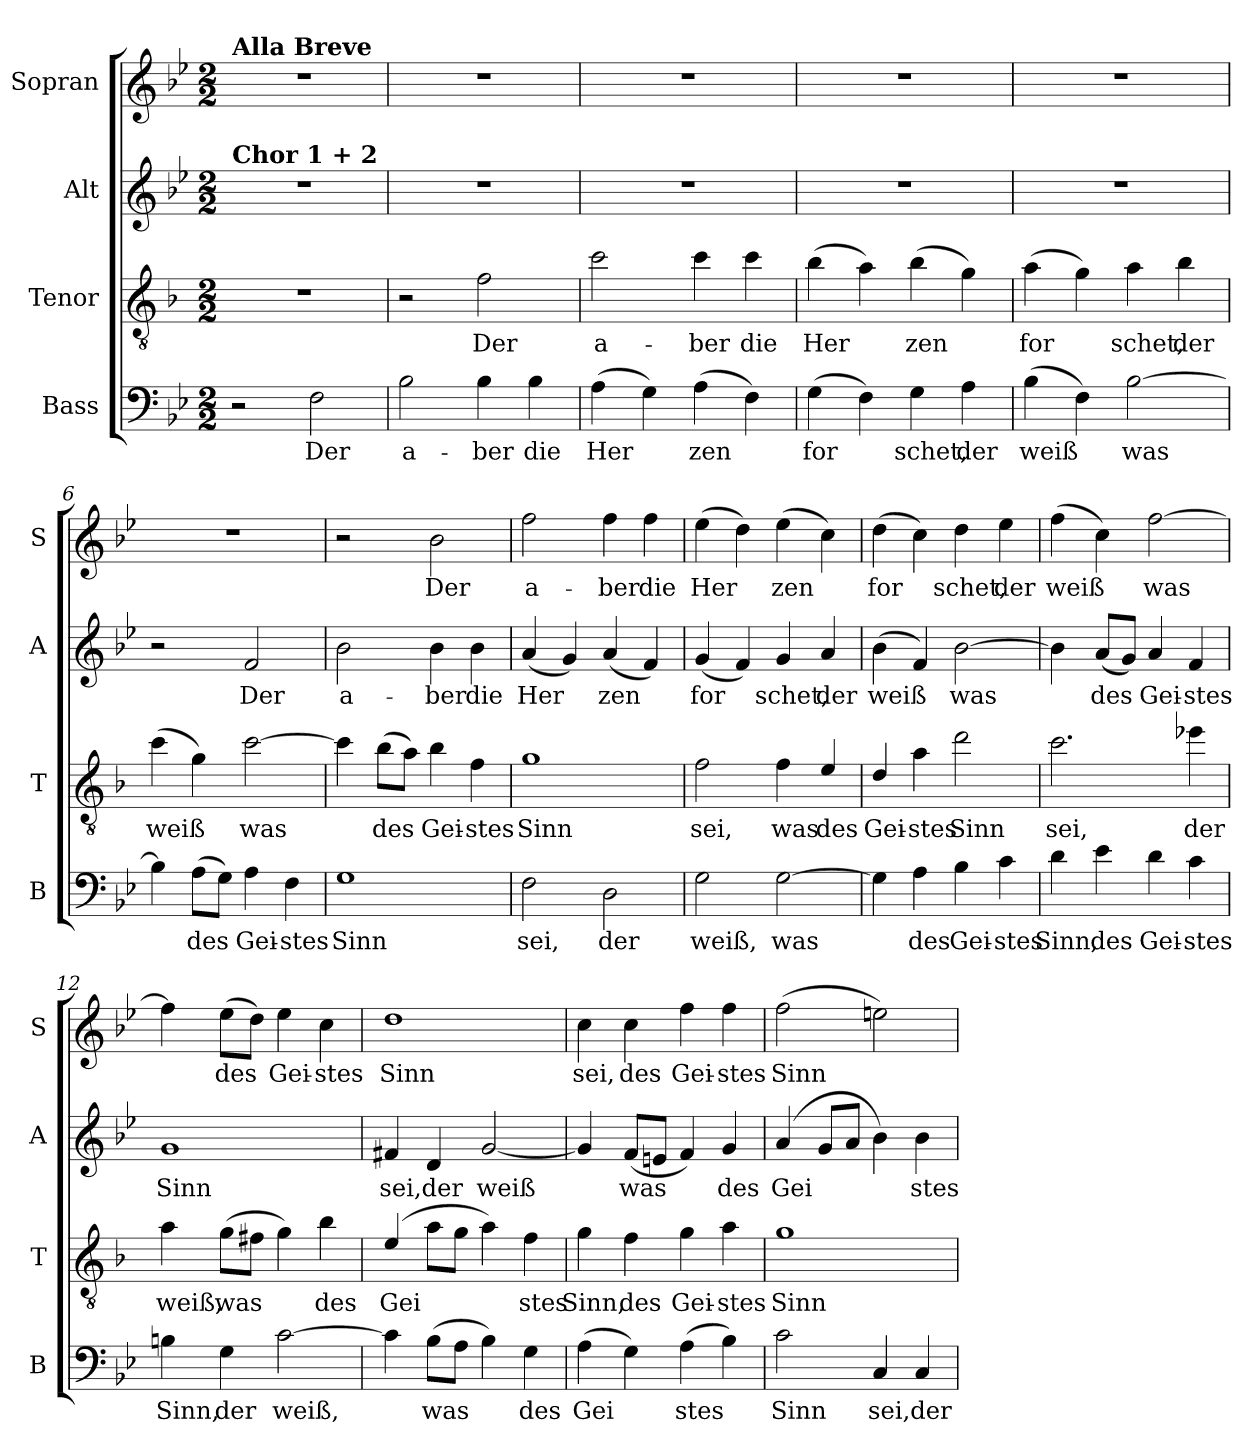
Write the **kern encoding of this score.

**kern	**text	**kern	**text	**kern	**text	**kern	**text
*part4	*part4	*part3	*part3	*part2	*part2	*part1	*part1
*staff4	*staff4	*staff3	*staff3	*staff2	*staff2	*staff1	*staff1
*I"Bass	*	*I"Tenor	*	*I"Alt	*	*I"Sopran	*
*I'B	*	*I'T	*	*I'A	*	*I'S	*
*clefF4	*	*clefGv2	*	*clefG2	*	*clefG2	*
*	*	*ITrd4c7	*	*	*	*	*
*k[b-e-]	*	*k[b-e-]	*	*k[b-e-]	*	*k[b-e-]	*
*M2/2	*	*M2/2	*	*M2/2	*	*M2/2	*
=1	=1	=1	=1	=1	=1	=1	=1
!	!	!	!	!	!	!LO:TX:a:B:t=Alla Breve	!
!	!	!	!	!LO:TX:a:B:t=Chor  1 + 2	!	!	!
2r	.	1r	.	1r	.	1r	.
!	!LO:LY:b	!	!	!	!	!	!
2F\	Der	.	.	.	.	.	.
=2	=2	=2	=2	=2	=2	=2	=2
!	!LO:LY:b	!	!	!	!	!	!
2B-\	a-	2r	.	1r	.	1r	.
!	!LO:LY:b	!	!LO:LY:b	!	!	!	!
4B-\	ber	2B-\	Der	.	.	.	.
!	!LO:LY:b	!	!	!	!	!	!
4B-\	die	.	.	.	.	.	.
=3	=3	=3	=3	=3	=3	=3	=3
!	!LO:LY:b	!	!LO:LY:b	!	!	!	!
(4A\	Her	2f\	a-	1r	.	1r	.
4G\)	.	.	.	.	.	.	.
!	!LO:LY:b	!	!LO:LY:b	!	!	!	!
(4A\	zen	4f\	ber	.	.	.	.
!	!	!	!LO:LY:b	!	!	!	!
4F\)	.	4f\	die	.	.	.	.
=4	=4	=4	=4	=4	=4	=4	=4
!	!LO:LY:b	!	!LO:LY:b	!	!	!	!
(4G\	for	(4e-\	Her	1r	.	1r	.
4F\)	.	4d\)	.	.	.	.	.
!	!LO:LY:b	!	!LO:LY:b	!	!	!	!
4G\	schet,	(4e-\	zen	.	.	.	.
!	!LO:LY:b	!	!	!	!	!	!
4A\	der	4c\)	.	.	.	.	.
=5	=5	=5	=5	=5	=5	=5	=5
!	!LO:LY:b	!	!LO:LY:b	!	!	!	!
(4B-\	weiß	(4d\	for	1r	.	1r	.
4F\)	.	4c\)	.	.	.	.	.
!	!LO:LY:b	!	!LO:LY:b	!	!	!	!
[2B-\	was	4d\	schet,	.	.	.	.
!	!	!	!LO:LY:b	!	!	!	!
.	.	4e-\	der	.	.	.	.
!!LO:LB:g=z
=6	=6	=6	=6	=6	=6	=6	=6
!	!LO:LY:b	!	!LO:LY:b	!	!	!	!
4B-\]	_	(4f\	weiß	2r	.	1r	.
!	!LO:LY:b	!	!	!	!	!	!
(8A\L	des	4c\)	.	.	.	.	.
8G\J)	.	.	.	.	.	.	.
!	!LO:LY:b	!	!LO:LY:b	!	!LO:LY:b	!	!
4A\	Gei-	[2f\	was	2f/	Der	.	.
!	!LO:LY:b	!	!	!	!	!	!
4F\	stes	.	.	.	.	.	.
=7	=7	=7	=7	=7	=7	=7	=7
!	!LO:LY:b	!	!	!	!LO:LY:b	!	!
1G	Sinn	4f\]	.	2b-\	a-	2r	.
!	!	!	!LO:LY:b	!	!	!	!
.	.	(8e-\L	des	.	.	.	.
.	.	8d\J)	.	.	.	.	.
!	!	!	!LO:LY:b	!	!LO:LY:b	!	!LO:LY:b
.	.	4e-\	Gei-	4b-\	ber	2b-\	Der
!	!	!	!LO:LY:b	!	!LO:LY:b	!	!
.	.	4B-\	stes	4b-\	die	.	.
=8	=8	=8	=8	=8	=8	=8	=8
!	!LO:LY:b	!	!LO:LY:b	!	!LO:LY:b	!	!LO:LY:b
2F\	sei,	1c	Sinn	(4a/	Her	2ff\	a-
.	.	.	.	4g/)	.	.	.
!	!LO:LY:b	!	!	!	!LO:LY:b	!	!LO:LY:b
2D\	der	.	.	(4a/	zen	4ff\	ber
!	!	!	!	!	!	!	!LO:LY:b
.	.	.	.	4f/)	.	4ff\	die
=9	=9	=9	=9	=9	=9	=9	=9
!	!LO:LY:b	!	!LO:LY:b	!	!LO:LY:b	!	!LO:LY:b
2G\	weiß,	2B-\	sei,	(4g/	for	(4ee-\	Her
.	.	.	.	4f/)	.	4dd\)	.
!	!LO:LY:b	!	!LO:LY:b	!	!LO:LY:b	!	!LO:LY:b
[2G\	was	4B-\	was	4g/	schet,	(4ee-\	zen
!	!	!	!LO:LY:b	!	!LO:LY:b	!	!
.	.	4A/	des	4a/	der	4cc\)	.
=10	=10	=10	=10	=10	=10	=10	=10
!	!	!	!LO:LY:b	!	!LO:LY:b	!	!LO:LY:b
4G\]	.	4G/	Gei-	(4b-\	weiß	(4dd\	for
!	!LO:LY:b	!	!LO:LY:b	!	!	!	!
4A\	des	4d\	stes	4f/)	.	4cc\)	.
!	!LO:LY:b	!	!LO:LY:b	!	!LO:LY:b	!	!LO:LY:b
4B-\	Gei-	2g\	Sinn	[2b-\	was	4dd\	schet,
!	!LO:LY:b	!	!	!	!	!	!LO:LY:b
4c\	stes	.	.	.	.	4ee-\	der
!!LO:LB:g=z
=11	=11	=11	=11	=11	=11	=11	=11
!	!LO:LY:b	!	!LO:LY:b	!	!LO:LY:b	!	!LO:LY:b
4d\	Sinn,	2.f\	sei,	4b-\]	_	(4ff\	weiß
!	!LO:LY:b	!	!	!	!LO:LY:b	!	!
4e-\	des	.	.	(8a/L	des	4cc\)	.
.	.	.	.	8g/J)	.	.	.
!	!LO:LY:b	!	!	!	!LO:LY:b	!	!LO:LY:b
4d\	Gei-	.	.	4a/	Gei-	[2ff\	was
!	!LO:LY:b	!	!LO:LY:b	!	!LO:LY:b	!	!
4c\	stes	4a-X\	der	4f/	stes	.	.
=12	=12	=12	=12	=12	=12	=12	=12
!	!LO:LY:b	!	!LO:LY:b	!	!LO:LY:b	!	!
4Bn\	Sinn,	4d\	weiß,	1g	Sinn	4ff\]	.
!	!LO:LY:b	!	!LO:LY:b	!	!	!	!LO:LY:b
4G\	der	(8c\L	was	.	.	(8ee-\L	des
.	.	8Bn\J	.	.	.	8dd\J)	.
!	!LO:LY:b	!	!	!	!	!	!LO:LY:b
[2c\	weiß,	4c\)	.	.	.	4ee-\	Gei-
!	!	!	!LO:LY:b	!	!	!	!LO:LY:b
.	.	4e-\	des	.	.	4cc\	stes
=13	=13	=13	=13	=13	=13	=13	=13
!	!	!	!LO:LY:b	!	!LO:LY:b	!	!LO:LY:b
4c\]	.	(4A/	Gei	4f#X/	sei,	1dd	Sinn
!	!LO:LY:b	!	!	!	!LO:LY:b	!	!
(8B-\L	was	8d\L	.	4d/	der	.	.
8A\J	.	8c\J	.	.	.	.	.
!	!	!	!	!	!LO:LY:b	!	!
4B-\)	.	4d\)	.	[2g/	weiß	.	.
!	!LO:LY:b	!	!LO:LY:b	!	!	!	!
4G\	des	4B-\	stes	.	.	.	.
=14	=14	=14	=14	=14	=14	=14	=14
!	!LO:LY:b	!	!LO:LY:b	!	!	!	!LO:LY:b
(4A\	Gei	4c\	Sinn,	4g/]	.	4cc\	sei,
!	!	!	!LO:LY:b	!	!LO:LY:b	!	!LO:LY:b
4G\)	.	4B-\	des	(8f/L	was	4cc\	des
.	.	.	.	8en/J	.	.	.
!	!LO:LY:b	!	!LO:LY:b	!	!	!	!LO:LY:b
(4A\	stes	4c\	Gei-	4f/)	.	4ff\	Gei-
!	!	!	!LO:LY:b	!	!LO:LY:b	!	!LO:LY:b
4B-\)	.	4d\	stes	4g/	des	4ff\	stes
=15	=15	=15	=15	=15	=15	=15	=15
!	!LO:LY:b	!	!LO:LY:b	!	!LO:LY:b	!	!LO:LY:b
2c\	Sinn	1c	Sinn	(4a/	Gei	(2ff\	Sinn
.	.	.	.	8g/L	.	.	.
.	.	.	.	8a/J	.	.	.
!	!LO:LY:b	!	!	!	!	!	!
4C/	sei,	.	.	4b-\)	.	2een\)	.
!	!LO:LY:b	!	!	!	!LO:LY:b	!	!
4C/	der	.	.	4b-\	stes	.	.
=	=	=	=	=	=	=	=
*-	*-	*-	*-	*-	*-	*-	*-
